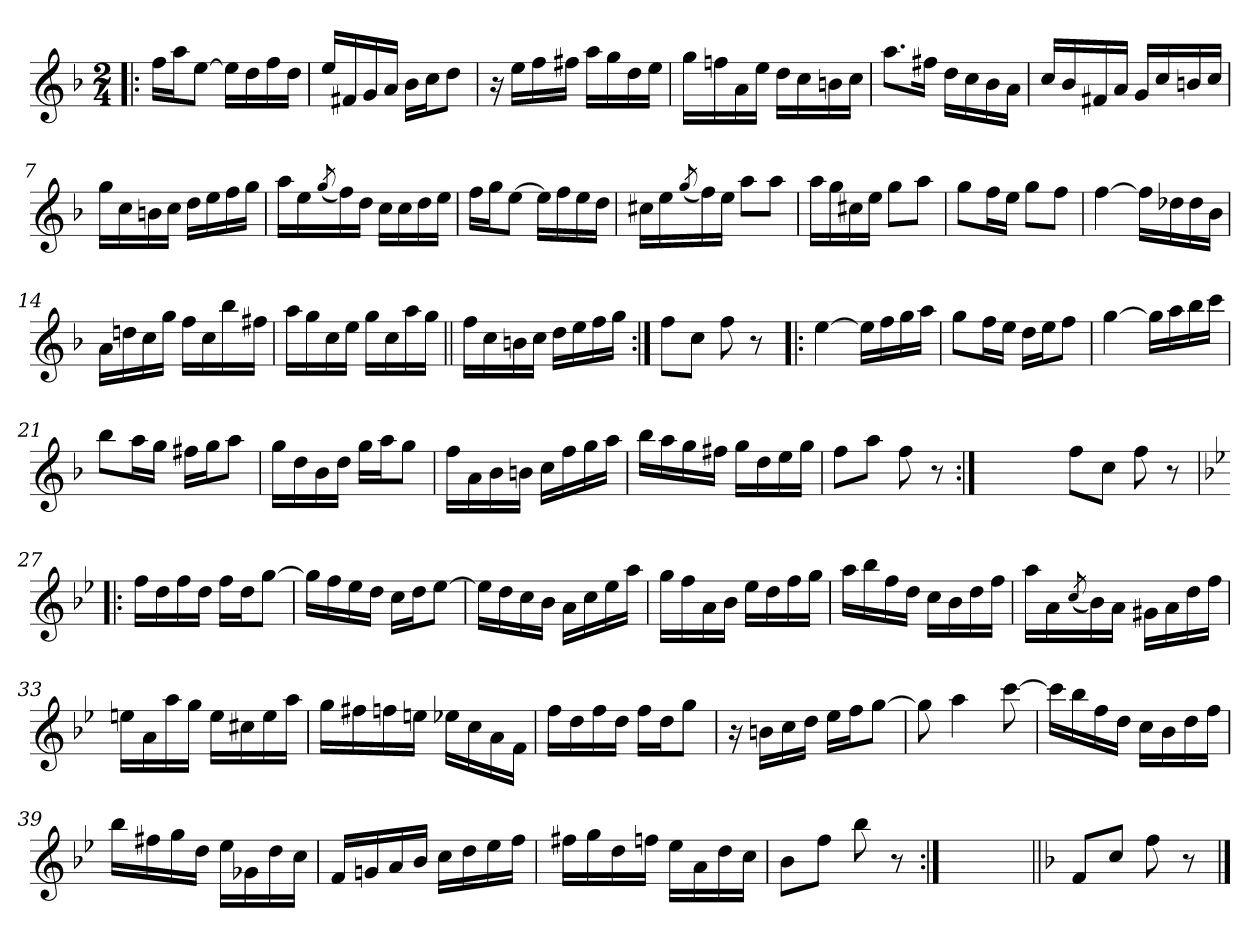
**kern
*part1
*staff1
*clefG2
*k[b-]
*F:
*M2/4
=1!|:
16ff\LL
16aa\J
[8ee\J
16ee\LL]
16dd\
16ff\
16dd\JJ
=2
16ee/LL
16f#X/
16g/
16a/JJ
16b-\LL
16cc\J
8dd\J
=3
16r
16ee\LL
16ff\
16ff#X\JJ
16aa\LL
16gg\
16dd\
16ee\JJ
=4
16gg\LL
16ffn\
16a\
16ee\JJ
16dd\LL
16cc\
16bn\
16cc\JJ
=5
8.aa\L
16ff#X\Jk
16dd\LL
16cc\
16b-\
16a\JJ
!!LO:LB:g=z
=6
16cc/LL
16b-/
16f#X/
16a/JJ
16g/LL
16cc/
16bn/
16cc/JJ
=7
16gg\LL
16cc\
16bn\
16cc\JJ
16dd\LL
16ee\
16ff\
16gg\JJ
=8
16aa\LL
16ee\
(<8qgg/
16ff\)
16dd\JJ
16cc\LL
16cc\
16dd\
16ee\JJ
=9
16ff\LL
16gg\J
[8ee\J
16ee\LL]
16ff\
16ee\
16dd\JJ
=10
16cc#X\LL
16ee\
(<8qgg/
16ff\)
16ee\JJ
8aa\L
8aa\J
!!LO:LB:g=z
=11
16aa\LL
16gg\
16cc#X\
16ee\JJ
8gg\L
8aa\J
=12
8gg\L
16ff\L
16ee\JJ
8gg\L
8ff\J
=13
[4ff\
16ff\LL]
16dd-X\
16dd-\
16b-\JJ
=14
16a\LL
16ddn\
16cc\
16gg\JJ
16ff\LL
16cc\
16bb-\
16ff#X\JJ
=15
16aa\LL
16gg\
16cc\
16ee\JJ
16gg\LL
16cc\
16aa\
16gg\JJ
!!LO:LB:g=z
=16||
16ff\LL
16cc\
16bn\
16cc\JJ
16dd\LL
16ee\
16ff\
16gg\JJ
=17:|!
8ff\L
8cc\J
8ff\
8r
=18!|:
[4ee\
16ee\LL]
16ff\
16gg\
16aa\JJ
=19
8gg\L
16ff\L
16ee\JJ
16dd\LL
16ee\J
8ff\J
=20
[4gg\
16gg\LL]
16aa\
16bb-\
16ccc\JJ
=21
8bb-\L
16aa\L
16gg\JJ
16ff#X\LL
16gg\J
8aa\J
!!LO:LB:g=z
=22
16gg\LL
16dd\
16b-\
16dd\JJ
16gg\LL
16aa\J
8gg\J
=23
16ff\LL
16a\
16b-\
16bn\JJ
16cc\LL
16ff\
16gg\
16aa\JJ
=24
16bb-\LL
16aa\
16gg\
16ff#X\JJ
16gg\LL
16dd\
16ee\
16gg\JJ
=25
8ff\L
8aa\J
8ff\
8r
=25X1:|!
*stria0
2ryy
!!LO:LB:g=z
=26-
*stria5
8ff\L
8cc\J
8ff\
8r
=27!|:
*k[b-e-]
*B-:
16ff\LL
16dd\
16ff\
16dd\JJ
16ff\LL
16dd\J
[8gg\J
=28
16gg\LL]
16ff\
16ee-\
16dd\JJ
16cc\LL
16dd\J
[8ee-\J
=29
16ee-\LL]
16dd\
16cc\
16b-\JJ
16a\LL
16cc\
16ee-\
16aa\JJ
=30
16gg\LL
16ff\
16a\
16b-\JJ
16ee-\LL
16dd\
16ff\
16gg\JJ
!!LO:LB:g=z
=31
16aa\LL
16bb-\
16ff\
16dd\JJ
16cc\LL
16b-\
16dd\
16ff\JJ
=32
16aa\LL
16a\
(<8qcc/
16b-\)
16a\JJ
16g#X\LL
16a\
16dd\
16ff\JJ
=33
16een\LL
16a\
16aa\
16gg\JJ
16ee\LL
16cc#X\
16ee\
16aa\JJ
=34
16gg\LL
16ff#X\
16ffn\
16een\JJ
16ee-X\LL
16cc\
16a\
16f\JJ
=35
16ff\LL
16dd\
16ff\
16dd\JJ
16ff\LL
16dd\J
8gg\J
!!LO:LB:g=z
=36
16r
16bn\LL
16cc\
16dd\JJ
16ee-\LL
16ff\J
[8gg\J
=37
8gg\]
4aa\
[8ccc\
=38
16ccc\LL]
16bb-\
16ff\
16dd\JJ
16cc\LL
16b-\
16dd\
16ff\JJ
=39
16bb-\LL
16ff#X\
16gg\
16dd\JJ
16ee-\LL
16g-X\
16dd\
16cc\JJ
!!LO:LB:g=z
=40
16f/LL
16gn/
16a/
16b-/JJ
16cc\LL
16dd\
16ee-\
16ff\JJ
=41
16ff#X\LL
16gg\
16dd\
16ffn\JJ
16ee-\LL
16a\
16dd\
16cc\JJ
=42
8b-\L
8ff\J
8bb-\
8r
=42X2:|!
*stria0
2ryy
=43||
*stria5
*k[b-]
*F:
8f/L
8cc/J
8ff\
8r
==
*-
